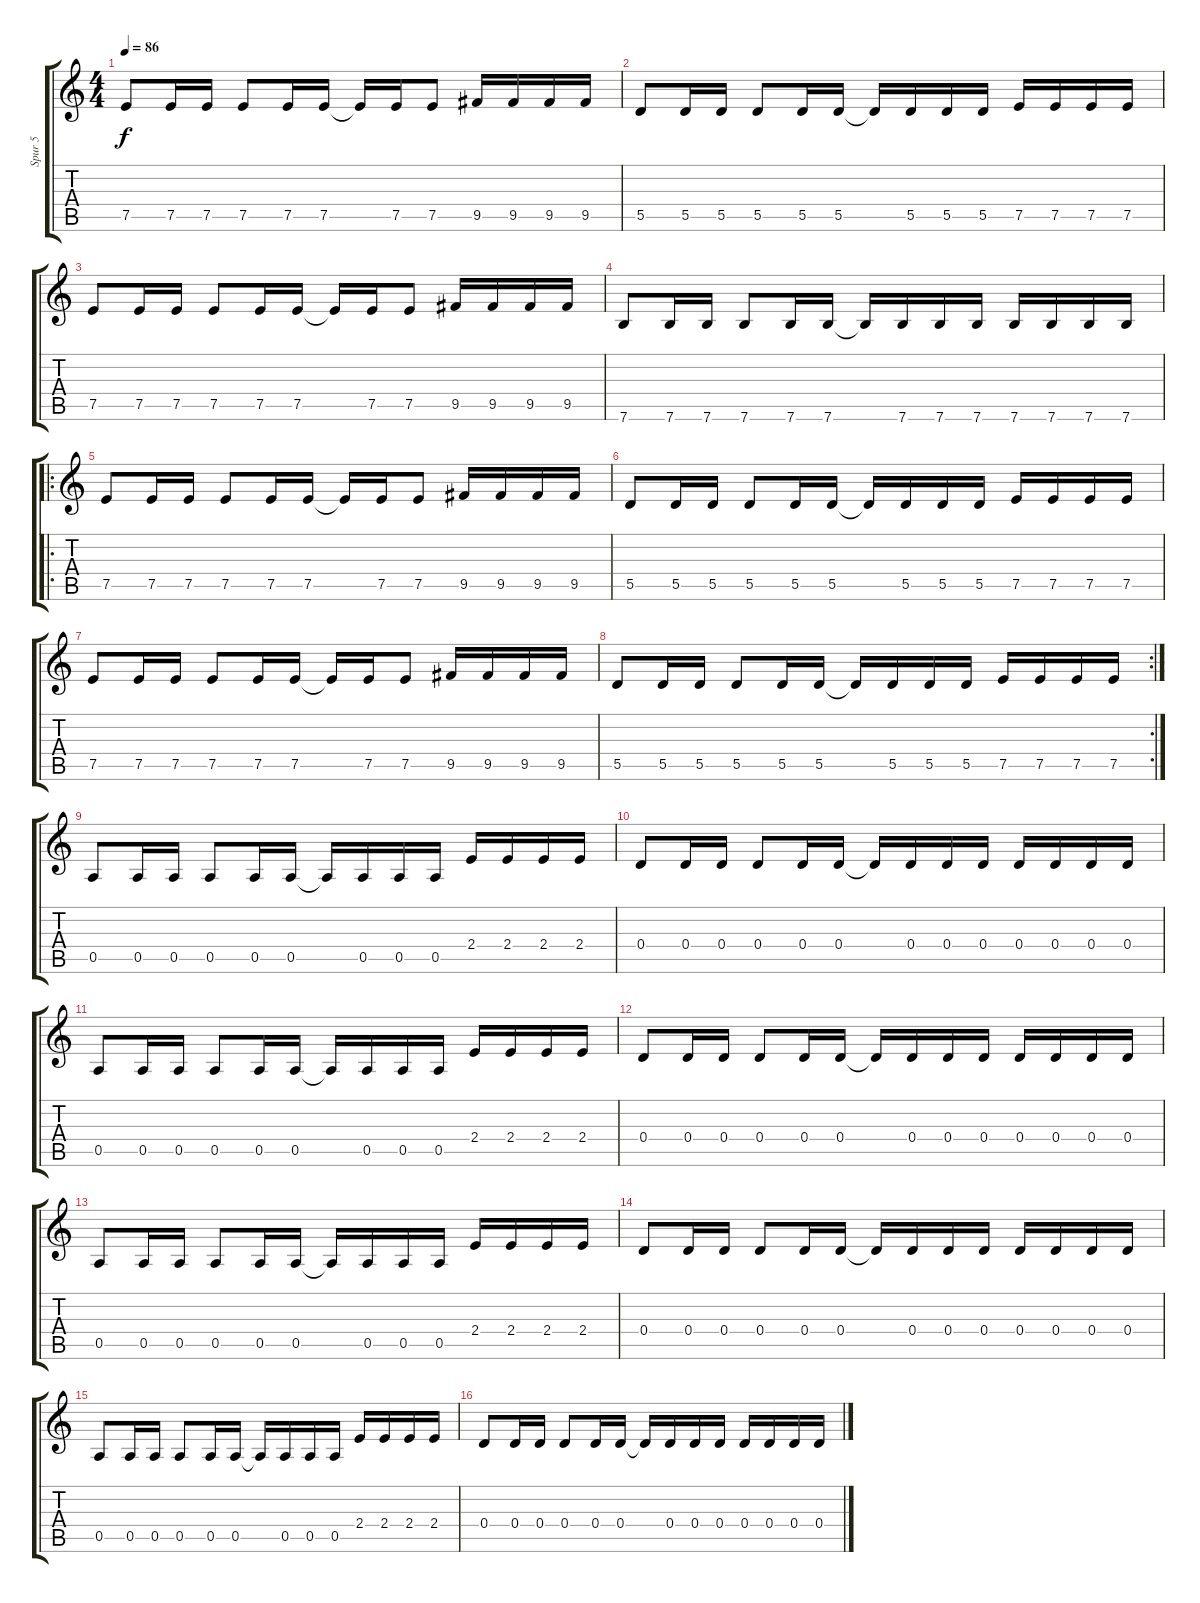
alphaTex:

\track ("Spur 5" "Spur 5") {instrument electricbassfinger}
\staff {score tabs}
\tuning (E4 B3 G3 D3 A2 E2) {hide}
\ts (4 4)
\tempo 86
\clef g2
\ks c
7.5.8{dy f} 7.5.16 7.5.16 7.5.8 7.5.16 7.5.16 7.5{t}.16 7.5.16 7.5.8 9.5.16 9.5.16 9.5.16 9.5.16 |
5.5.8 5.5.16 5.5.16 5.5.8 5.5.16 5.5.16 5.5{t}.16 5.5.16 5.5.16 5.5.16 7.5.16 7.5.16 7.5.16 7.5.16 |
7.5.8 7.5.16 7.5.16 7.5.8 7.5.16 7.5.16 7.5{t}.16 7.5.16 7.5.8 9.5.16 9.5.16 9.5.16 9.5.16 |
7.6.8 7.6.16 7.6.16 7.6.8 7.6.16 7.6.16 7.6{t}.16 7.6.16 7.6.16 7.6.16 7.6.16 7.6.16 7.6.16 7.6.16 |
\ro
7.5.8 7.5.16 7.5.16 7.5.8 7.5.16 7.5.16 7.5{t}.16 7.5.16 7.5.8 9.5.16 9.5.16 9.5.16 9.5.16 |
5.5.8 5.5.16 5.5.16 5.5.8 5.5.16 5.5.16 5.5{t}.16 5.5.16 5.5.16 5.5.16 7.5.16 7.5.16 7.5.16 7.5.16 |
7.5.8 7.5.16 7.5.16 7.5.8 7.5.16 7.5.16 7.5{t}.16 7.5.16 7.5.8 9.5.16 9.5.16 9.5.16 9.5.16 |
\rc 2
5.5.8 5.5.16 5.5.16 5.5.8 5.5.16 5.5.16 5.5{t}.16 5.5.16 5.5.16 5.5.16 7.5.16 7.5.16 7.5.16 7.5.16 |
0.5.8 0.5.16 0.5.16 0.5.8 0.5.16 0.5.16 0.5{t}.16 0.5.16 0.5.16 0.5.16 2.4.16 2.4.16 2.4.16 2.4.16 |
0.4.8 0.4.16 0.4.16 0.4.8 0.4.16 0.4.16 0.4{t}.16 0.4.16 0.4.16 0.4.16 0.4.16 0.4.16 0.4.16 0.4.16 |
0.5.8 0.5.16 0.5.16 0.5.8 0.5.16 0.5.16 0.5{t}.16 0.5.16 0.5.16 0.5.16 2.4.16 2.4.16 2.4.16 2.4.16 |
0.4.8 0.4.16 0.4.16 0.4.8 0.4.16 0.4.16 0.4{t}.16 0.4.16 0.4.16 0.4.16 0.4.16 0.4.16 0.4.16 0.4.16 |
0.5.8 0.5.16 0.5.16 0.5.8 0.5.16 0.5.16 0.5{t}.16 0.5.16 0.5.16 0.5.16 2.4.16 2.4.16 2.4.16 2.4.16 |
0.4.8 0.4.16 0.4.16 0.4.8 0.4.16 0.4.16 0.4{t}.16 0.4.16 0.4.16 0.4.16 0.4.16 0.4.16 0.4.16 0.4.16 |
0.5.8 0.5.16 0.5.16 0.5.8 0.5.16 0.5.16 0.5{t}.16 0.5.16 0.5.16 0.5.16 2.4.16 2.4.16 2.4.16 2.4.16 |
0.4.8 0.4.16 0.4.16 0.4.8 0.4.16 0.4.16 0.4{t}.16 0.4.16 0.4.16 0.4.16 0.4.16 0.4.16 0.4.16 0.4.16
